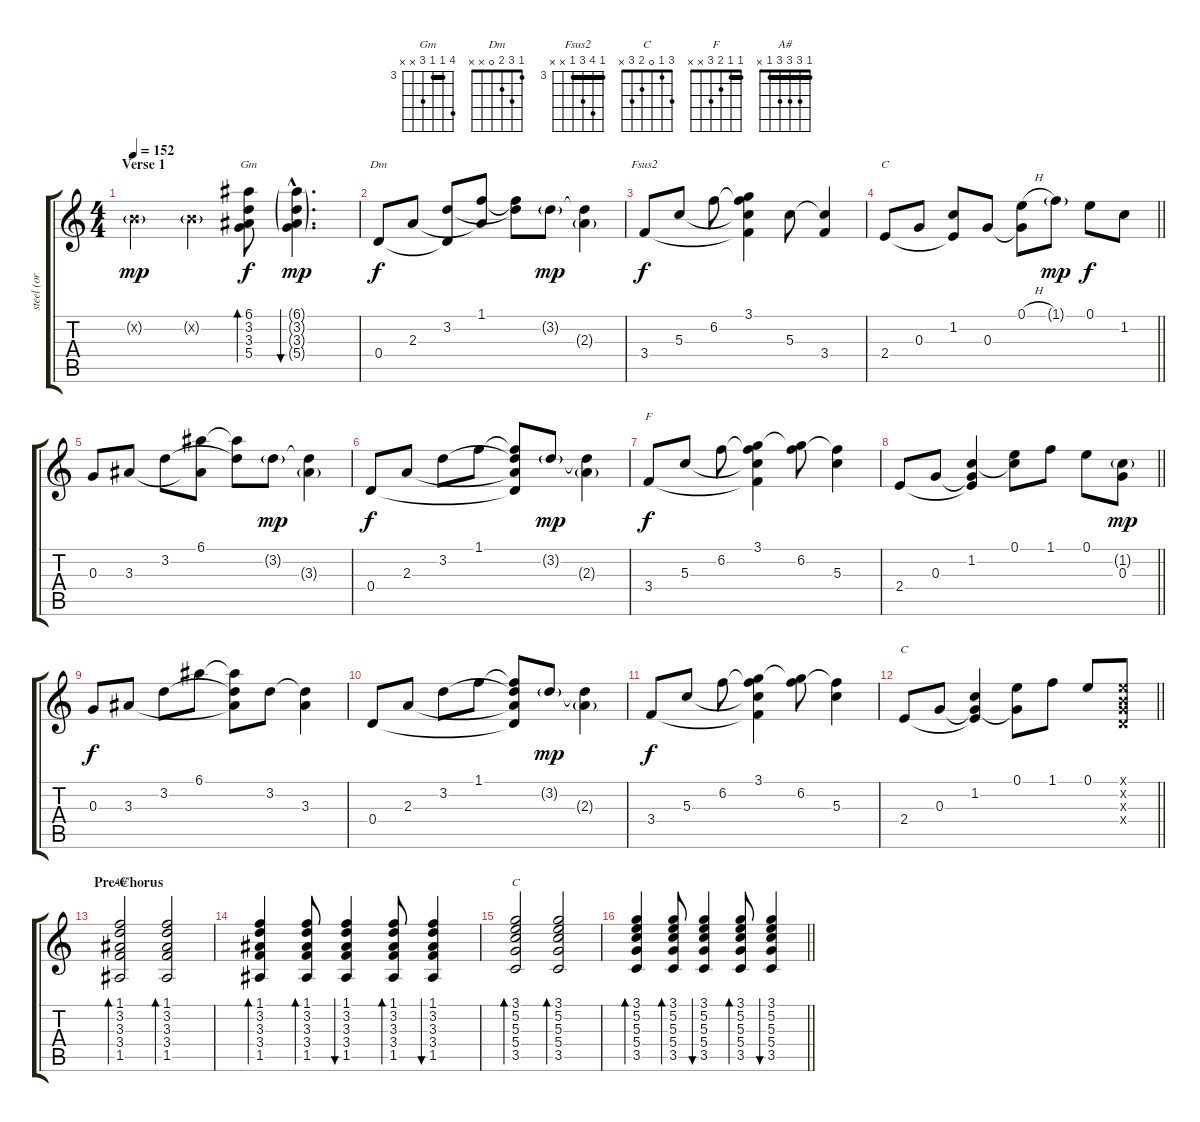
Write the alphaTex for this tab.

\track ("steel (or clean)" "steel (or ") {instrument acousticguitarsteel}
\staff {score tabs}
\tuning (E4 B3 G3 D3 A2 E2) {hide}
\chord ("Gm" 6 3 3 5 x x) {firstfret 3 barre 3}
\chord ("Dm" 1 3 2 0 x x)
\chord ("Fsus2" 3 6 5 3 x x) {firstfret 3 barre 3}
\chord ("C" 0 1 0 2 x x)
\chord ("F" 1 1 2 3 x x) {barre 1}
\chord ("C" 0 1 0 2 3 x)
\chord ("A#" 1 3 3 3 1 x) {barre 1}
\chord ("C" 3 1 0 2 3 x)
\ts (4 4)
\section ("" "Verse 1")
\tempo 152
\clef g2
\ks c
0.2{g x}.4{dy mp} 0.2{g x}.4 (6.1 3.2 3.3 5.4).8{bd 60 ch "Gm" dy f} (6.1{g hac} 3.2{g hac} 3.3{g hac} 5.4{g hac}).4{d bu 60 dy mp} |
0.4.8{ch "Dm" dy f} 2.3.8 (3.2 0.4{t}).8 (1.1 2.3{t}).8 (1.1{t} 3.2{t}).8 3.2{g}.8{dy mp} (3.2{t} 2.3{g}).4 |
3.4.8{ch "Fsus2" dy f} 5.3.8 6.2.8 (3.1 6.2{t} 5.3{t} 3.4{t}).4 5.3.8 (5.3{t} 3.4).4 |
\barLineRight lightlight
2.4.8{ch "C"} 0.3.8 (1.2 2.4{t}).8 0.3.8 (0.1{h} 0.3{t}).8 1.1{g}.8{dy mp} 0.1.8{dy f} 1.2.8 |
0.3.8 3.3.8 3.2.8 (6.1 3.3{t}).8 (6.1{t} 3.2{t}).8 3.2{g}.8{dy mp} (3.2{t} 3.3{g}).4 |
0.4.8{dy f} 2.3.8 3.2.8 1.1.8 (1.1{t} 3.2{t} 2.3{t} 0.4{t}).8 3.2{g}.8{dy mp} (3.2{t} 2.3{g}).4 |
3.4.8{ch "F" dy f} 5.3.8 6.2.8 (3.1 6.2{t} 5.3{t} 3.4{t}).4 (3.1{t} 6.2).8 (6.2{t} 5.3).4 |
\barLineRight lightlight
2.4.8 0.3.8 (1.2 0.3{t} 2.4{t}).4 (0.1 1.2{t}).8 1.1.8 0.1.8 (1.2{g} 0.3).8{dy mp} |
0.3.8{dy f} 3.3.8 3.2.8 6.1.8 (6.1{t} 3.2{t} 3.3{t}).8 3.2.8 (3.2{t} 3.3).4 |
0.4.8 2.3.8 3.2.8 1.1.8 (1.1{t} 3.2{t} 2.3{t} 0.4{t}).8 3.2{g}.8{dy mp} (3.2{t} 2.3{g}).4 |
3.4.8{dy f} 5.3.8 6.2.8 (3.1 6.2{t} 5.3{t} 3.4{t}).4 (3.1{t} 6.2).8 (6.2{t} 5.3).4 |
\barLineRight lightlight
2.4.8{ch "C"} 0.3.8 (1.2 0.3{t} 2.4{t}).4 (0.1 0.3{t}).8 1.1.8 0.1.8 (0.1{x} 0.2{x} 0.3{x} 0.4{x}).8 |
\section ("" "Pre-Chorus")
(1.1 3.2 3.3 3.4 1.5).2{bd 120 ch "A#" volume 9} (1.1 3.2 3.3 3.4 1.5).2{bd 60} |
(1.1 3.2 3.3 3.4 1.5).4{bd 60} (1.1 3.2 3.3 3.4 1.5).8{bd 60} (1.1 3.2 3.3 3.4 1.5).4{bu 60} (1.1 3.2 3.3 3.4 1.5).8{bd 60} (1.1 3.2 3.3 3.4 1.5).4{bu 60} |
(3.1 5.2 5.3 5.4 3.5).2{bd 60 ch "C"} (3.1 5.2 5.3 5.4 3.5).2{bd 60} |
\barLineRight lightlight
(3.1 5.2 5.3 5.4 3.5).4{bd 60} (3.1 5.2 5.3 5.4 3.5).8{bd 60} (3.1 5.2 5.3 5.4 3.5).4{bu 60} (3.1 5.2 5.3 5.4 3.5).8{bd 60} (3.1 5.2 5.3 5.4 3.5).4{bu 60}
